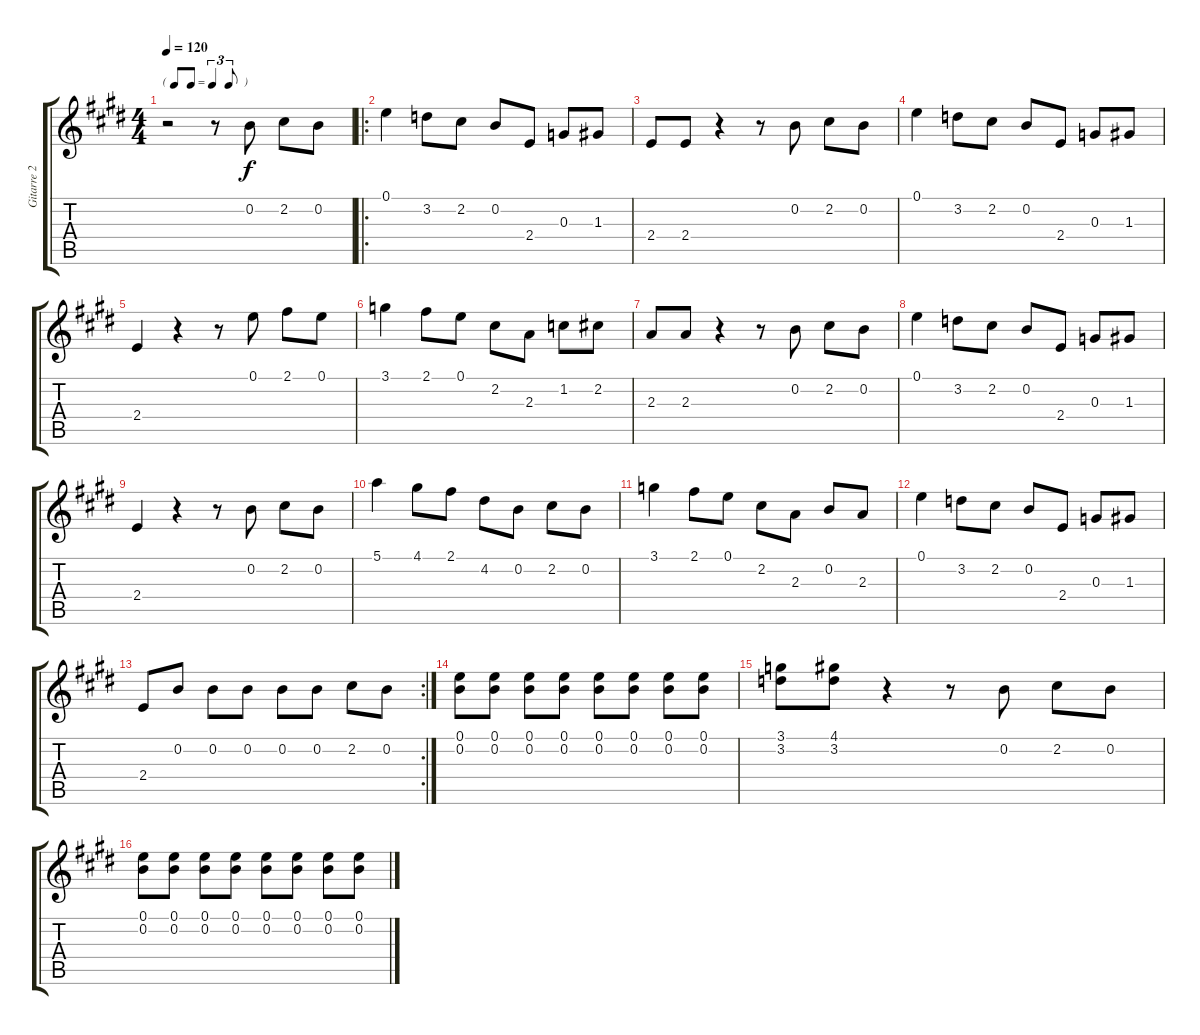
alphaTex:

\track ("Gitarre 2" "Gitarre 2") {instrument acousticguitarnylon}
\staff {score tabs}
\tuning (E4 B3 G3 D3 A2 E2) {hide}
\ts (4 4)
\tf triplet8th
\tempo 120
\clef g2
\ks e
r.2{dy f instrument acousticguitarnylon} r.8 0.2.8 2.2.8 0.2.8 |
\ro
0.1.4 3.2.8 2.2.8 0.2.8 2.4.8 0.3.8 1.3.8 |
2.4.8 2.4.8 r.4 r.8 0.2.8 2.2.8 0.2.8 |
0.1.4 3.2.8 2.2.8 0.2.8 2.4.8 0.3.8 1.3.8 |
2.4.4 r.4 r.8 0.1.8 2.1.8 0.1.8 |
3.1.4 2.1.8 0.1.8 2.2.8 2.3.8 1.2.8 2.2.8 |
2.3.8 2.3.8 r.4 r.8 0.2.8 2.2.8 0.2.8 |
0.1.4 3.2.8 2.2.8 0.2.8 2.4.8 0.3.8 1.3.8 |
2.4.4 r.4 r.8 0.2.8 2.2.8 0.2.8 |
5.1.4 4.1.8 2.1.8 4.2.8 0.2.8 2.2.8 0.2.8 |
3.1.4 2.1.8 0.1.8 2.2.8 2.3.8 0.2.8 2.3.8 |
0.1.4 3.2.8 2.2.8 0.2.8 2.4.8 0.3.8 1.3.8 |
\rc 2
2.4.8 0.2.8 0.2.8 0.2.8 0.2.8 0.2.8 2.2.8 0.2.8 |
(0.1 0.2).8 (0.1 0.2).8 (0.1 0.2).8 (0.1 0.2).8 (0.1 0.2).8 (0.1 0.2).8 (0.1 0.2).8 (0.1 0.2).8 |
(3.1 3.2).8 (4.1 3.2).8 r.4 r.8 0.2.8 2.2.8 0.2.8 |
(0.1 0.2).8 (0.1 0.2).8 (0.1 0.2).8 (0.1 0.2).8 (0.1 0.2).8 (0.1 0.2).8 (0.1 0.2).8 (0.1 0.2).8
